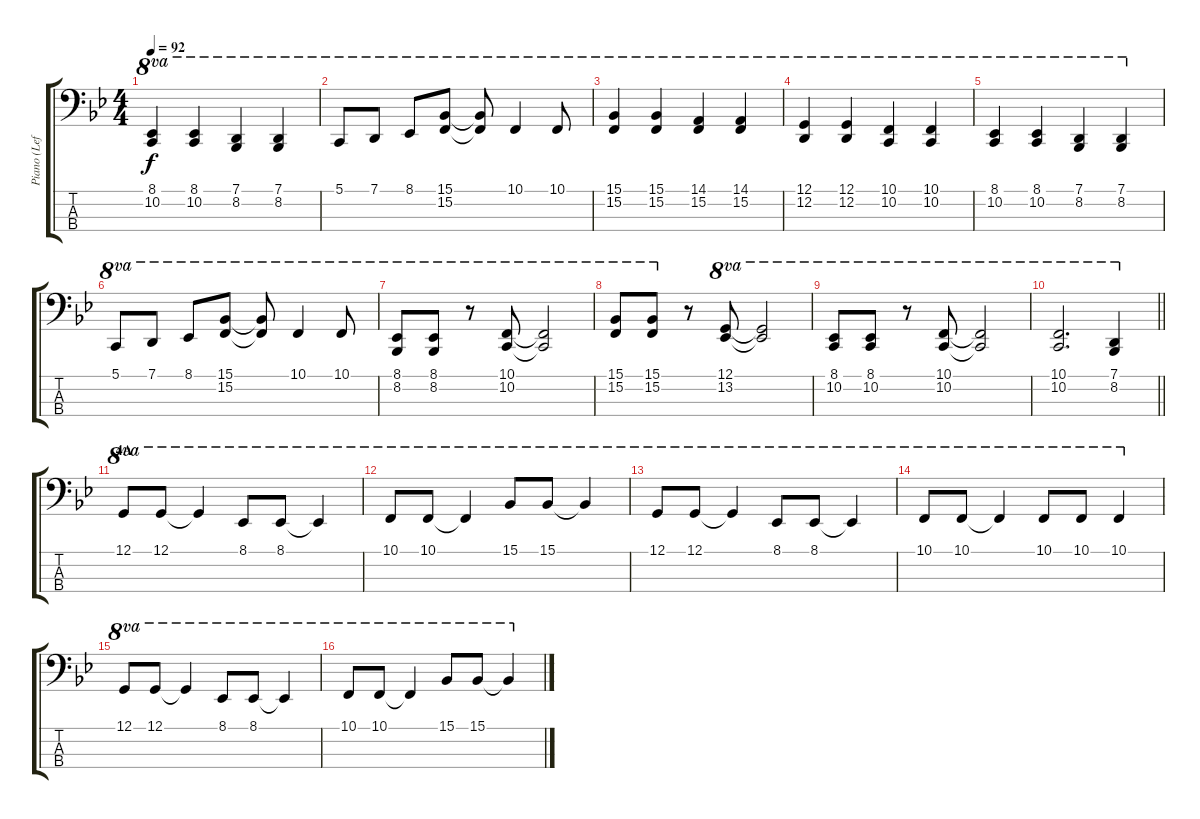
\track ("Piano (Left Hand)" "Piano (Lef") {instrument acousticgrandpiano}
\staff {score tabs}
\tuning (G2 D2 A1 E1) {hide}
\ts (4 4)
\tempo 92
\clef f4
\ks bb
(8.1 10.2).4{ot 8va dy f} (8.1 10.2).4{ot 8va} (7.1 8.2).4{ot 8va} (7.1 8.2).4{ot 8va} |
5.1.8{ot 8va} 7.1.8{ot 8va} 8.1.8{ot 8va} (15.1 15.2).8{ot 8va} (15.1{t} 15.2{t}).8{ot 8va} 10.1.4{ot 8va} 10.1.8{ot 8va} |
(15.1 15.2).4{ot 8va} (15.1 15.2).4{ot 8va} (14.1 15.2).4{ot 8va} (14.1 15.2).4{ot 8va} |
(12.1 12.2).4{ot 8va} (12.1 12.2).4{ot 8va} (10.1 10.2).4{ot 8va} (10.1 10.2).4{ot 8va} |
(8.1 10.2).4{ot 8va} (8.1 10.2).4{ot 8va} (7.1 8.2).4{ot 8va} (7.1 8.2).4{ot 8va} |
5.1.8{ot 8va} 7.1.8{ot 8va} 8.1.8{ot 8va} (15.1 15.2).8{ot 8va} (15.1{t} 15.2{t}).8{ot 8va} 10.1.4{ot 8va} 10.1.8{ot 8va} |
(8.1 8.2).8{ot 8va} (8.1 8.2).8{ot 8va} r.8{ot 8va} (10.1 10.2).8{ot 8va} (10.1{t} 10.2{t}).2{ot 8va} |
(15.1 15.2).8{ot 8va} (15.1 15.2).8{ot 8va} r.8 (12.1 13.2).8{ot 8va} (12.1{t} 13.2{t}).2{ot 8va} |
(8.1 10.2).8{ot 8va} (8.1 10.2).8{ot 8va} r.8{ot 8va} (10.1 10.2).8{ot 8va} (10.1{t} 10.2{t}).2{ot 8va} |
\barLineRight lightlight
(10.1 10.2).2{d ot 8va} (7.1 8.2).4{ot 8va} |
\section ("" "4A")
12.1.8{ot 8va} 12.1.8{ot 8va} 12.1{t}.4{ot 8va} 8.1.8{ot 8va} 8.1.8{ot 8va} 8.1{t}.4{ot 8va} |
10.1.8{ot 8va} 10.1.8{ot 8va} 10.1{t}.4{ot 8va} 15.1.8{ot 8va} 15.1.8{ot 8va} 15.1{t}.4{ot 8va} |
12.1.8{ot 8va} 12.1.8{ot 8va} 12.1{t}.4{ot 8va} 8.1.8{ot 8va} 8.1.8{ot 8va} 8.1{t}.4{ot 8va} |
10.1.8{ot 8va} 10.1.8{ot 8va} 10.1{t}.4{ot 8va} 10.1.8{ot 8va} 10.1.8{ot 8va} 10.1.4{ot 8va} |
12.1.8{ot 8va} 12.1.8{ot 8va} 12.1{t}.4{ot 8va} 8.1.8{ot 8va} 8.1.8{ot 8va} 8.1{t}.4{ot 8va} |
10.1.8{ot 8va} 10.1.8{ot 8va} 10.1{t}.4{ot 8va} 15.1.8{ot 8va} 15.1.8{ot 8va} 15.1{t}.4{ot 8va}
